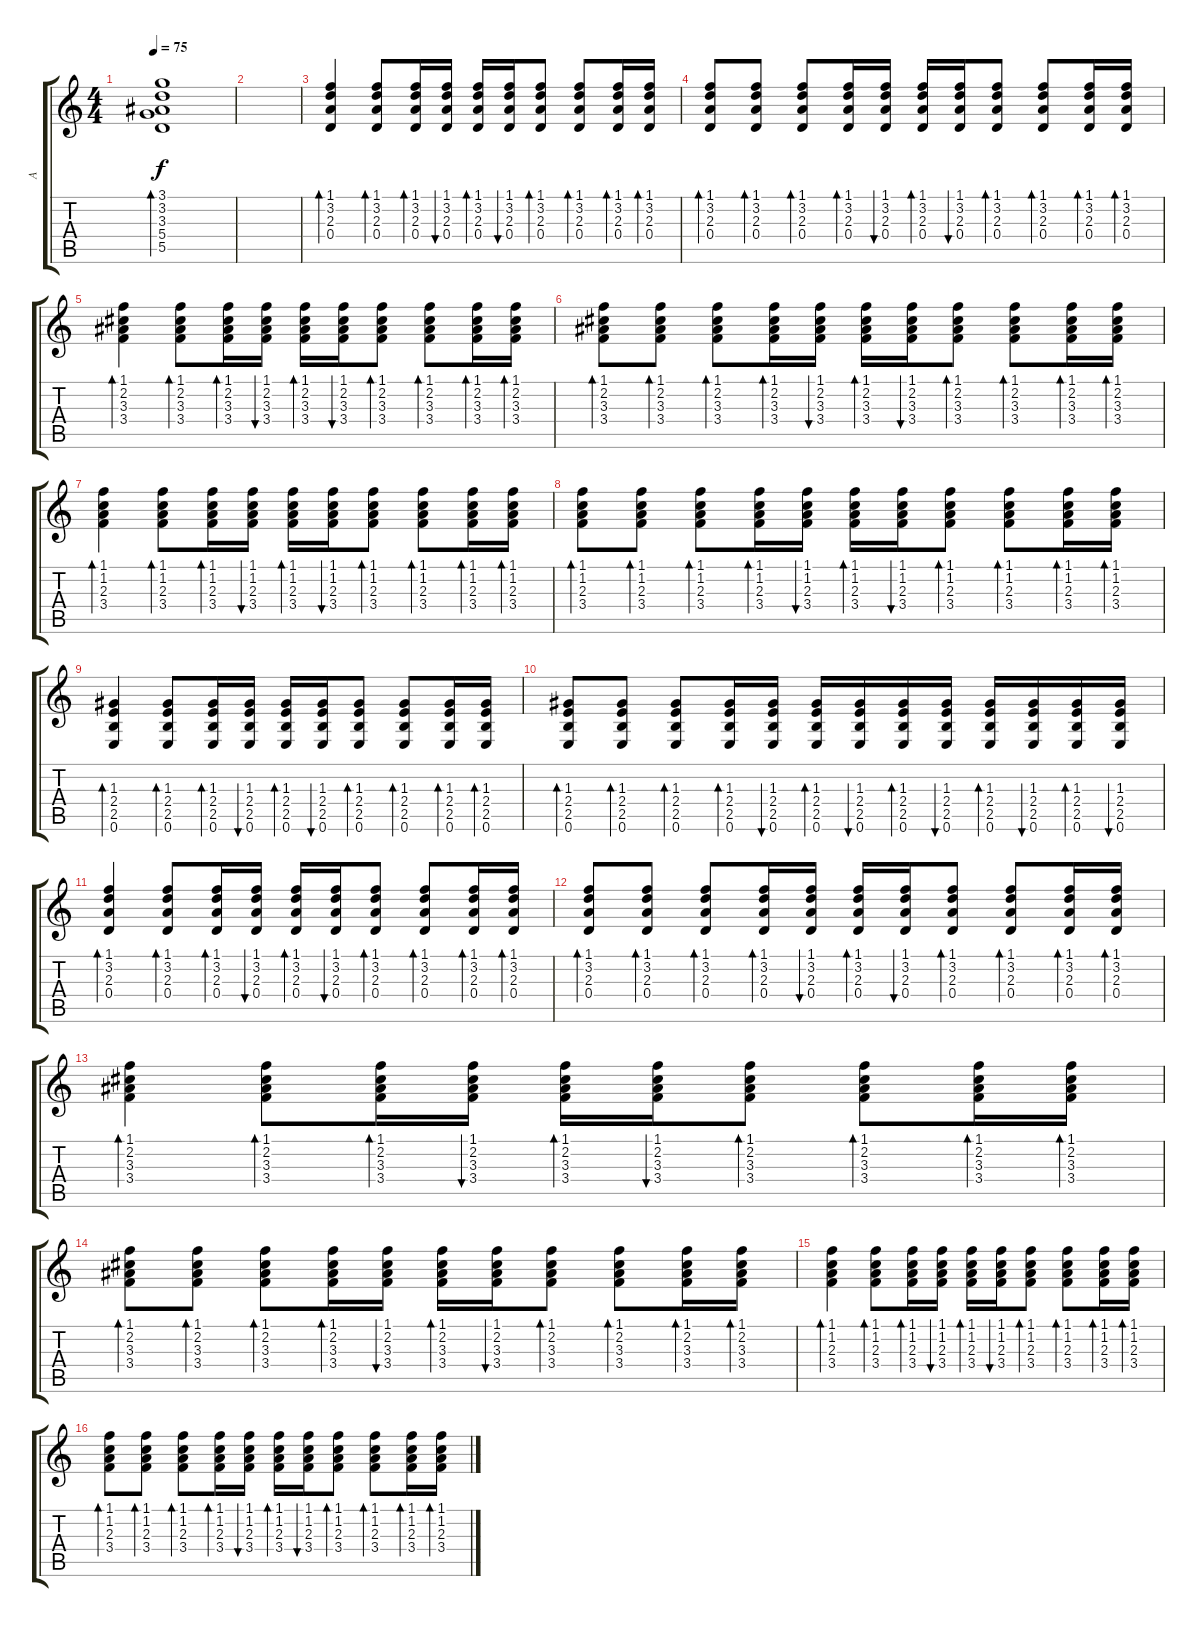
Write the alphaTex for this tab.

\track ("A" "A") {instrument acousticguitarsteel}
\staff {score tabs}
\tuning (E4 B3 G3 D3 A2 E2) {hide}
\ts (4 4)
\tempo 75
\clef g2
\ks c
(3.1 3.2 3.3 5.4 5.5).1{bd 240 dy f} |
|
(1.1 3.2 2.3 0.4).4{bd 30} (1.1 3.2 2.3 0.4).8{bd 30} (1.1 3.2 2.3 0.4).16{bd 30} (1.1 3.2 2.3 0.4).16{bu 30} (1.1 3.2 2.3 0.4).16{bd 30} (1.1 3.2 2.3 0.4).16{bu 30} (1.1 3.2 2.3 0.4).8{bd 30} (1.1 3.2 2.3 0.4).8{bd 30} (1.1 3.2 2.3 0.4).16{bd 30} (1.1 3.2 2.3 0.4).16{bd 30} |
(1.1 3.2 2.3 0.4).8{bd 30} (1.1 3.2 2.3 0.4).8{bd 30} (1.1 3.2 2.3 0.4).8{bd 30} (1.1 3.2 2.3 0.4).16{bd 30} (1.1 3.2 2.3 0.4).16{bu 30} (1.1 3.2 2.3 0.4).16{bd 30} (1.1 3.2 2.3 0.4).16{bu 30} (1.1 3.2 2.3 0.4).8{bd 30} (1.1 3.2 2.3 0.4).8{bd 30} (1.1 3.2 2.3 0.4).16{bd 30} (1.1 3.2 2.3 0.4).16{bd 30} |
(1.1 2.2 3.3 3.4).4{bd 30} (1.1 2.2 3.3 3.4).8{bd 30} (1.1 2.2 3.3 3.4).16{bd 30} (1.1 2.2 3.3 3.4).16{bu 30} (1.1 2.2 3.3 3.4).16{bd 30} (1.1 2.2 3.3 3.4).16{bu 30} (1.1 2.2 3.3 3.4).8{bd 30} (1.1 2.2 3.3 3.4).8{bd 30} (1.1 2.2 3.3 3.4).16{bd 30} (1.1 2.2 3.3 3.4).16{bd 30} |
(1.1 2.2 3.3 3.4).8{bd 30} (1.1 2.2 3.3 3.4).8{bd 30} (1.1 2.2 3.3 3.4).8{bd 30} (1.1 2.2 3.3 3.4).16{bd 30} (1.1 2.2 3.3 3.4).16{bu 30} (1.1 2.2 3.3 3.4).16{bd 30} (1.1 2.2 3.3 3.4).16{bu 30} (1.1 2.2 3.3 3.4).8{bd 30} (1.1 2.2 3.3 3.4).8{bd 30} (1.1 2.2 3.3 3.4).16{bd 30} (1.1 2.2 3.3 3.4).16{bd 30} |
(1.1 1.2 2.3 3.4).4{bd 30} (1.1 1.2 2.3 3.4).8{bd 30} (1.1 1.2 2.3 3.4).16{bd 30} (1.1 1.2 2.3 3.4).16{bu 30} (1.1 1.2 2.3 3.4).16{bd 30} (1.1 1.2 2.3 3.4).16{bu 30} (1.1 1.2 2.3 3.4).8{bd 30} (1.1 1.2 2.3 3.4).8{bd 30} (1.1 1.2 2.3 3.4).16{bd 30} (1.1 1.2 2.3 3.4).16{bd 30} |
(1.1 1.2 2.3 3.4).8{bd 30} (1.1 1.2 2.3 3.4).8{bd 30} (1.1 1.2 2.3 3.4).8{bd 30} (1.1 1.2 2.3 3.4).16{bd 30} (1.1 1.2 2.3 3.4).16{bu 30} (1.1 1.2 2.3 3.4).16{bd 30} (1.1 1.2 2.3 3.4).16{bu 30} (1.1 1.2 2.3 3.4).8{bd 30} (1.1 1.2 2.3 3.4).8{bd 30} (1.1 1.2 2.3 3.4).16{bd 30} (1.1 1.2 2.3 3.4).16{bd 30} |
(1.3 2.4 2.5 0.6).4{bd 30} (1.3 2.4 2.5 0.6).8{bd 30} (1.3 2.4 2.5 0.6).16{bd 30} (1.3 2.4 2.5 0.6).16{bu 30} (1.3 2.4 2.5 0.6).16{bd 30} (1.3 2.4 2.5 0.6).16{bu 30} (1.3 2.4 2.5 0.6).8{bd 30} (1.3 2.4 2.5 0.6).8{bd 30} (1.3 2.4 2.5 0.6).16{bd 30} (1.3 2.4 2.5 0.6).16{bd 30} |
(1.3 2.4 2.5 0.6).8{bd 30} (1.3 2.4 2.5 0.6).8{bd 30} (1.3 2.4 2.5 0.6).8{bd 30} (1.3 2.4 2.5 0.6).16{bd 30} (1.3 2.4 2.5 0.6).16{bu 30} (1.3 2.4 2.5 0.6).16{bd 30} (1.3 2.4 2.5 0.6).16{bu 30} (1.3 2.4 2.5 0.6).16{bd 30} (1.3 2.4 2.5 0.6).16{bu 30} (1.3 2.4 2.5 0.6).16{bd 30} (1.3 2.4 2.5 0.6).16{bu 30} (1.3 2.4 2.5 0.6).16{bd 30} (1.3 2.4 2.5 0.6).16{bu 30} |
(1.1 3.2 2.3 0.4).4{bd 30} (1.1 3.2 2.3 0.4).8{bd 30} (1.1 3.2 2.3 0.4).16{bd 30} (1.1 3.2 2.3 0.4).16{bu 30} (1.1 3.2 2.3 0.4).16{bd 30} (1.1 3.2 2.3 0.4).16{bu 30} (1.1 3.2 2.3 0.4).8{bd 30} (1.1 3.2 2.3 0.4).8{bd 30} (1.1 3.2 2.3 0.4).16{bd 30} (1.1 3.2 2.3 0.4).16{bd 30} |
(1.1 3.2 2.3 0.4).8{bd 30} (1.1 3.2 2.3 0.4).8{bd 30} (1.1 3.2 2.3 0.4).8{bd 30} (1.1 3.2 2.3 0.4).16{bd 30} (1.1 3.2 2.3 0.4).16{bu 30} (1.1 3.2 2.3 0.4).16{bd 30} (1.1 3.2 2.3 0.4).16{bu 30} (1.1 3.2 2.3 0.4).8{bd 30} (1.1 3.2 2.3 0.4).8{bd 30} (1.1 3.2 2.3 0.4).16{bd 30} (1.1 3.2 2.3 0.4).16{bd 30} |
(1.1 2.2 3.3 3.4).4{bd 30} (1.1 2.2 3.3 3.4).8{bd 30} (1.1 2.2 3.3 3.4).16{bd 30} (1.1 2.2 3.3 3.4).16{bu 30} (1.1 2.2 3.3 3.4).16{bd 30} (1.1 2.2 3.3 3.4).16{bu 30} (1.1 2.2 3.3 3.4).8{bd 30} (1.1 2.2 3.3 3.4).8{bd 30} (1.1 2.2 3.3 3.4).16{bd 30} (1.1 2.2 3.3 3.4).16{bd 30} |
(1.1 2.2 3.3 3.4).8{bd 30} (1.1 2.2 3.3 3.4).8{bd 30} (1.1 2.2 3.3 3.4).8{bd 30} (1.1 2.2 3.3 3.4).16{bd 30} (1.1 2.2 3.3 3.4).16{bu 30} (1.1 2.2 3.3 3.4).16{bd 30} (1.1 2.2 3.3 3.4).16{bu 30} (1.1 2.2 3.3 3.4).8{bd 30} (1.1 2.2 3.3 3.4).8{bd 30} (1.1 2.2 3.3 3.4).16{bd 30} (1.1 2.2 3.3 3.4).16{bd 30} |
(1.1 1.2 2.3 3.4).4{bd 30} (1.1 1.2 2.3 3.4).8{bd 30} (1.1 1.2 2.3 3.4).16{bd 30} (1.1 1.2 2.3 3.4).16{bu 30} (1.1 1.2 2.3 3.4).16{bd 30} (1.1 1.2 2.3 3.4).16{bu 30} (1.1 1.2 2.3 3.4).8{bd 30} (1.1 1.2 2.3 3.4).8{bd 30} (1.1 1.2 2.3 3.4).16{bd 30} (1.1 1.2 2.3 3.4).16{bd 30} |
(1.1 1.2 2.3 3.4).8{bd 30} (1.1 1.2 2.3 3.4).8{bd 30} (1.1 1.2 2.3 3.4).8{bd 30} (1.1 1.2 2.3 3.4).16{bd 30} (1.1 1.2 2.3 3.4).16{bu 30} (1.1 1.2 2.3 3.4).16{bd 30} (1.1 1.2 2.3 3.4).16{bu 30} (1.1 1.2 2.3 3.4).8{bd 30} (1.1 1.2 2.3 3.4).8{bd 30} (1.1 1.2 2.3 3.4).16{bd 30} (1.1 1.2 2.3 3.4).16{bd 30}
